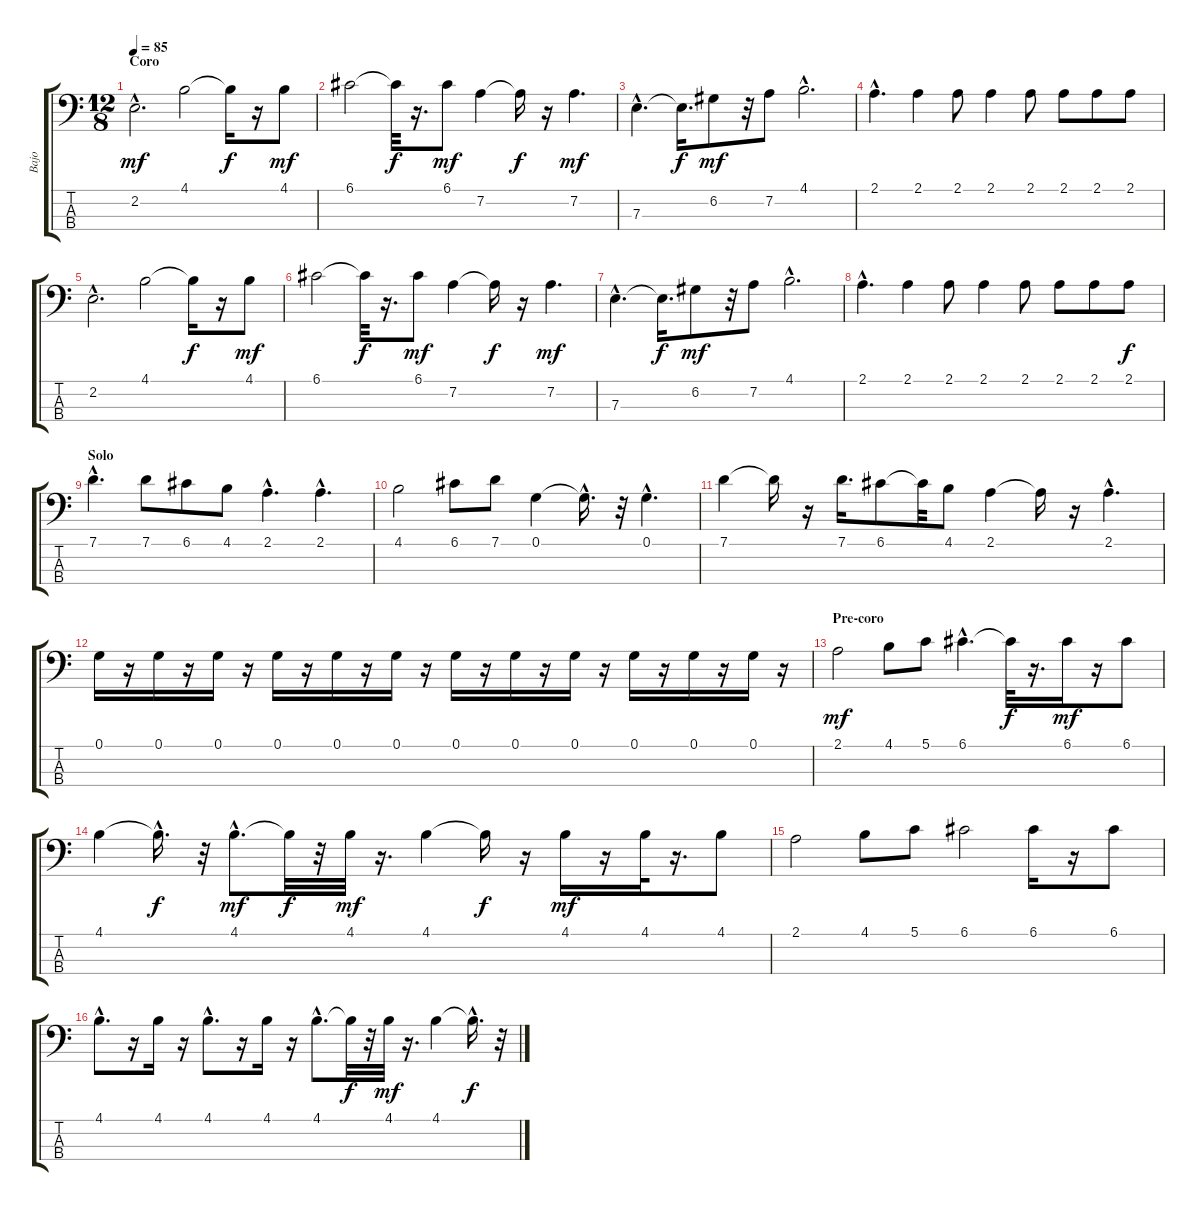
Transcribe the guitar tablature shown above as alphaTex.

\track ("Bajo" "Bajo") {instrument slapbass1}
\staff {score tabs}
\tuning (G2 D2 A1 E1) {hide}
\ts (12 8)
\section ("" "Coro")
\tempo 85
\clef f4
\ks c
2.2{hac}.2{d dy mf} 4.1.2 4.1{t}.16{dy f} r.16 4.1.8{dy mf} |
6.1.2 6.1{t}.32{dy f} r.16{d} 6.1.8{dy mf} 7.2.4 7.2{t}.16{dy f} r.16 7.2.4{d dy mf} |
7.3{hac}.4{d} 7.3{t}.16{d dy f} 6.2.8{dy mf} r.32 7.2.8 4.1{hac}.2{d} |
2.1{hac}.4{d} 2.1.4 2.1.8 2.1.4 2.1.8 2.1.8 2.1.8 2.1.8 |
2.2{hac}.2{d} 4.1.2 4.1{t}.16{dy f} r.16 4.1.8{dy mf} |
6.1.2 6.1{t}.32{dy f} r.16{d} 6.1.8{dy mf} 7.2.4 7.2{t}.16{dy f} r.16 7.2.4{d dy mf} |
7.3{hac}.4{d} 7.3{t}.16{d dy f} 6.2.8{dy mf} r.32 7.2.8 4.1{hac}.2{d} |
2.1{hac}.4{d} 2.1.4 2.1.8 2.1.4 2.1.8 2.1.8 2.1.8 2.1.8{dy f} |
\section ("" "Solo")
7.1{hac}.4{d} 7.1.8 6.1.8 4.1.8 2.1{hac}.4{d} 2.1{hac}.4{d} |
4.1.2 6.1.8 7.1.8 0.1.4 0.1{hac t}.16{d} r.32 0.1{hac}.4{d} |
7.1.4 7.1{t}.16 r.16 7.1.16{d} 6.1.8 6.1{t}.32 4.1.8 2.1.4 2.1{t}.16 r.16 2.1{hac}.4{d} |
0.1.16 r.16 0.1.16 r.16 0.1.16 r.16 0.1.16 r.16 0.1.16 r.16 0.1.16 r.16 0.1.16 r.16 0.1.16 r.16 0.1.16 r.16 0.1.16 r.16 0.1.16 r.16 0.1.16 r.16 |
\section ("" "Pre-coro")
2.1.2{dy mf} 4.1.8 5.1.8 6.1{hac}.4{d} 6.1{t}.32{dy f} r.16{d} 6.1.16{dy mf} r.16 6.1.8 |
4.1.4 4.1{hac t}.16{d dy f} r.32 4.1{hac}.8{d dy mf} 4.1{t}.32{dy f} r.32 4.1.32{dy mf} r.16{d} 4.1.4 4.1{t}.16{dy f} r.16 4.1.16{dy mf} r.16 4.1.32 r.16{d} 4.1.8 |
2.1.2 4.1.8 5.1.8 6.1.2 6.1.16 r.16 6.1.8 |
4.1{hac}.8{d} r.16 4.1.16 r.16 4.1{hac}.8{d} r.16 4.1.16 r.16 4.1{hac}.8{d} 4.1{t}.32{dy f} r.32 4.1.32{dy mf} r.16{d} 4.1.4 4.1{hac t}.16{d dy f} r.32
